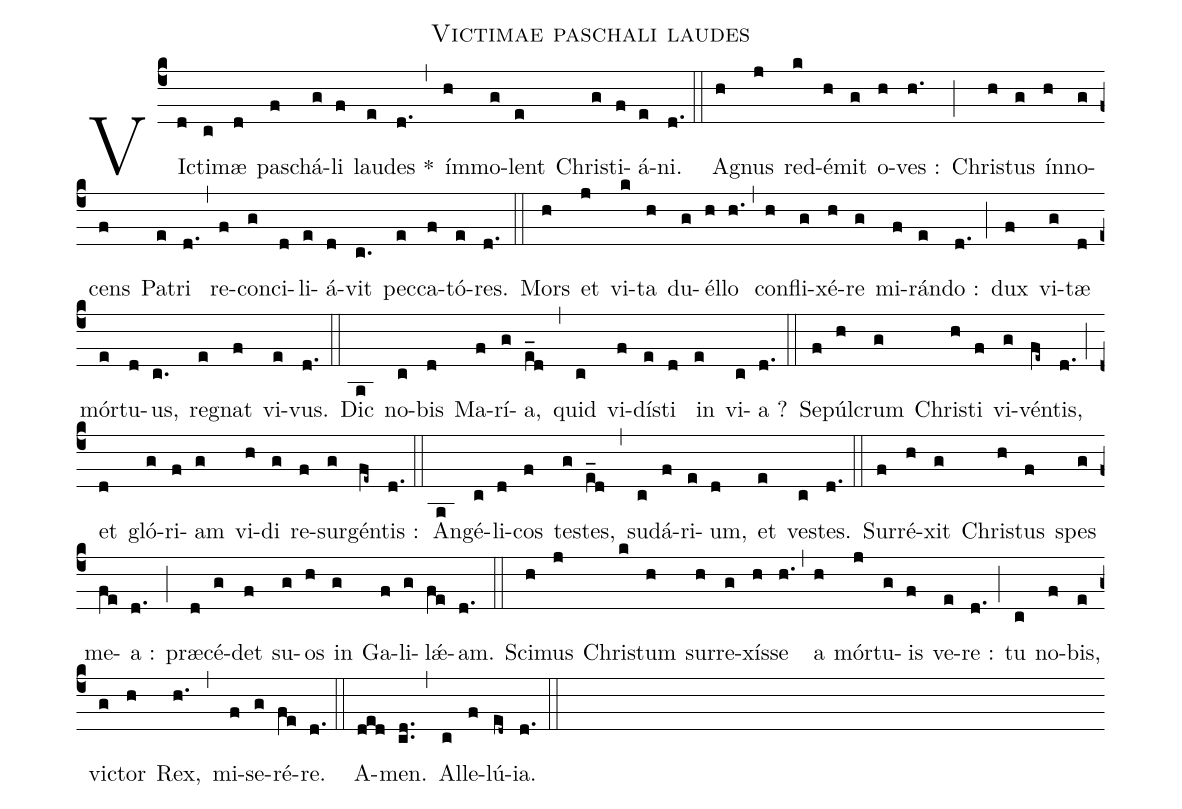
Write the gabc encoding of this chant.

name:Victimae paschali laudes;
%%
(c4) VI(d)cti(c)mæ(d) pas(f)chá(g)li(f) lau(e)des *(d.) (,) ím(h)mo(g)lent(e) Chri(g)sti(f)á(e)ni.(d.) (::)

A(h)gnus(j) red(k)é(h)mit(g) o(h)ves :(h.) (;) Chri(h)stus(g) ín(h)no(g)cens(f) Pa(e)tri(d.) (,) re(f)con(g)ci(d)li(e)á(d)vit(c.) pec(e)ca(f)tó(e)res.(d.) (::)

Mors(h) et(j) vi(k)ta(h) du(g)él(h)lo(h.) (,) con(h)fli(g)xé(h)re(g) mi(f)rán(e)do :(d.) (;) dux(f) vi(g)tæ(d) mór(e)tu(d)us,(c.) re(e)gnat(f) vi(e)vus.(d.) (::)

Dic(a) no(c)bis(d) Ma(f)rí(g)a,(e_d) (,) quid(c) vi(f)dí(e)sti(d) in(e) vi(c)a ?(d.) (::)

Se(f)púl(h)crum(g) Chri(h)sti(f) vi(g)vé(fe~)ntis,(d.) (;) et(d) gló(g)ri(f)am(g) vi(h)di(g) re(f)sur(g)gé(fe~)ntis :(d.) (::)

An(a)gé(c)li(d)cos(f) te(g)stes,(e_d) (,) su(c)dá(f)ri(e)um,(d) et(e) ves(c)tes.(d.) (::)

Sur(f)ré(h)xit(g) Chri(h)stus(f) spes(g) me(fe)a :(d.) (;) præ(d)cé(g)det(f) su(g)os(h) in(g) Ga(f)li(g)l<sp>'ae</sp>(fe)am.(d.) (::)

Sci(h)mus(j) Chri(k)stum(h) sur(h)re(g)xís(h)se(h.) (,) a(h) mór(j)tu(g)is(f) ve(e)re :(d.) (;) tu(c) no(f)bis,(e) vi(g)ctor(h) Rex,(h.) (,) mi(f)se(g)ré(fe)re.(d.) (::)

A(ded)men.(cd..) (,) Al(c)le(f)lú(ed~)ia.(d.) (::)
